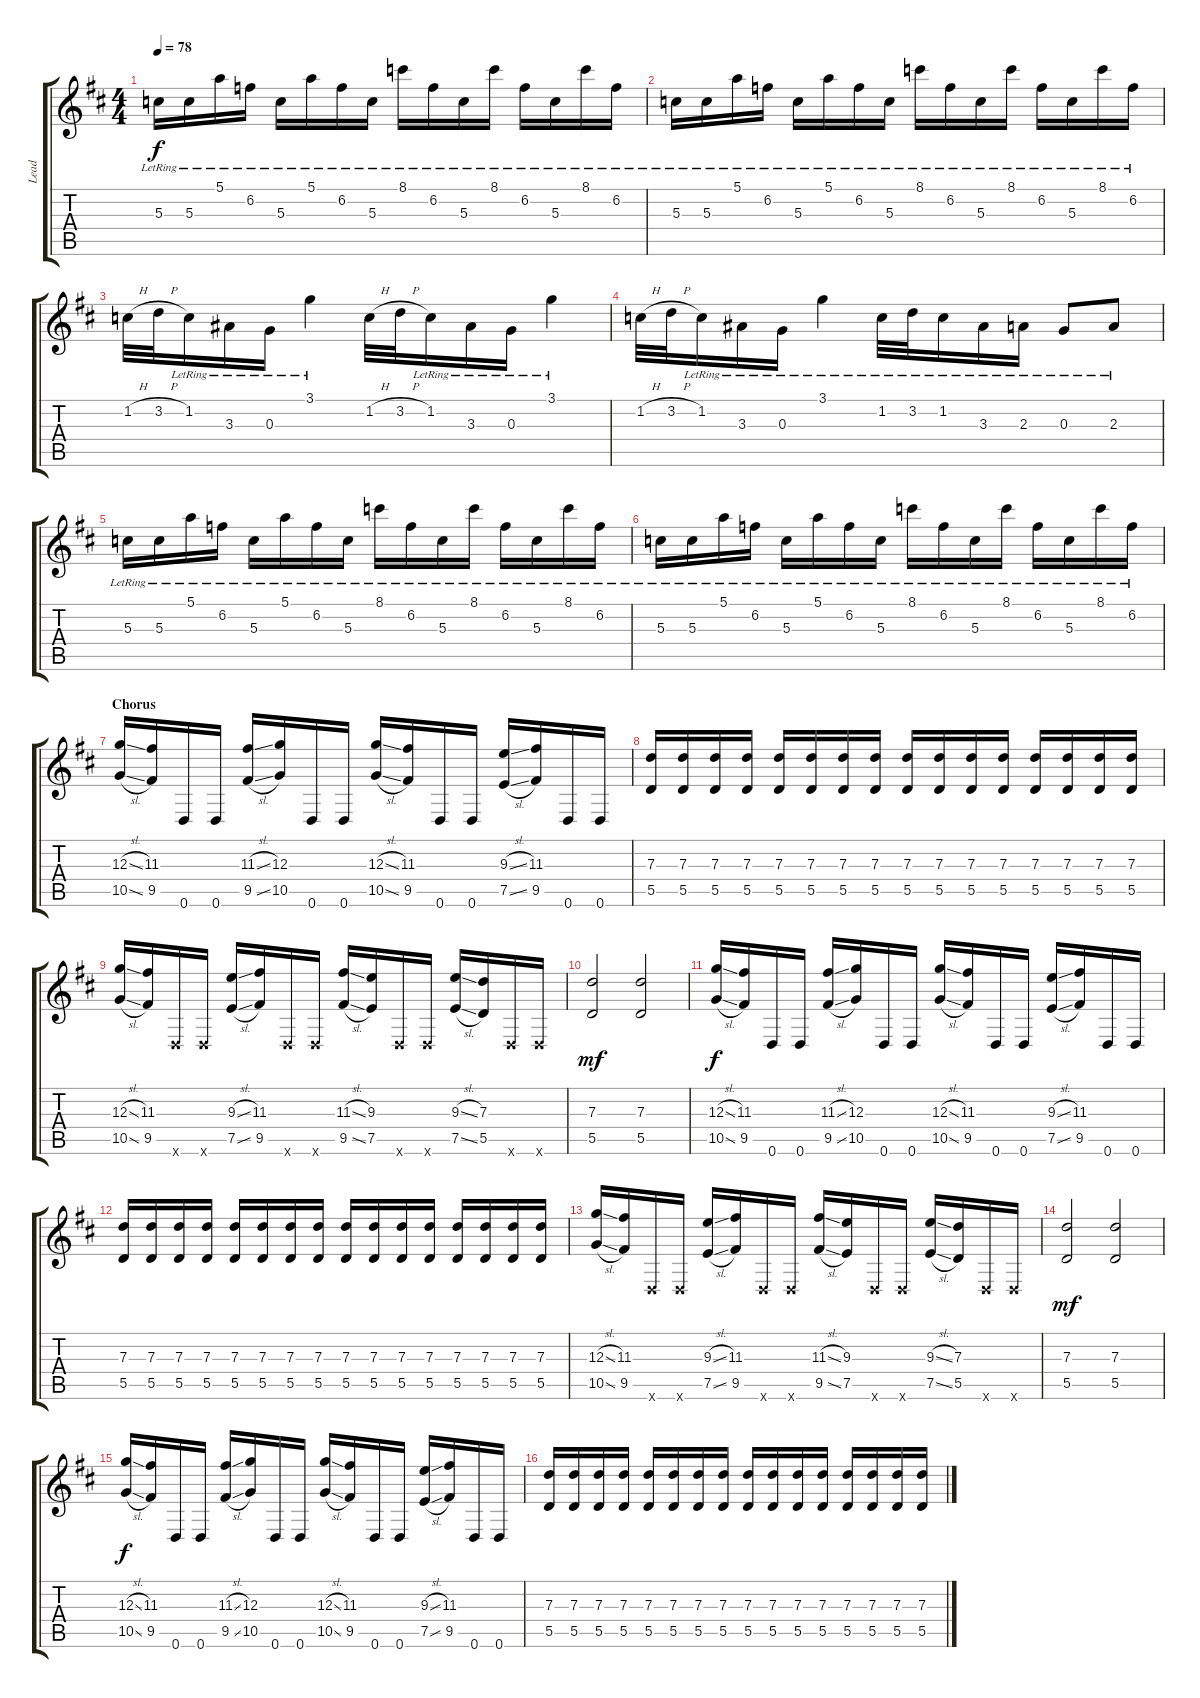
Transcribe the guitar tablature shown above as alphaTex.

\track ("Lead" "Lead") {instrument distortionguitar}
\staff {score tabs}
\tuning (E4 B3 G3 D3 A2 D2) {hide}
\ts (4 4)
\tempo 78
\clef g2
\ks d
5.3{lr}.16{dy f} 5.3{lr}.16 5.1{lr}.16 6.2{lr}.16 5.3{lr}.16 5.1{lr}.16 6.2{lr}.16 5.3{lr}.16 8.1{lr}.16 6.2{lr}.16 5.3{lr}.16 8.1{lr}.16 6.2{lr}.16 5.3{lr}.16 8.1{lr}.16 6.2{lr}.16 |
5.3{lr}.16 5.3{lr}.16 5.1{lr}.16 6.2{lr}.16 5.3{lr}.16 5.1{lr}.16 6.2{lr}.16 5.3{lr}.16 8.1{lr}.16 6.2{lr}.16 5.3{lr}.16 8.1{lr}.16 6.2{lr}.16 5.3{lr}.16 8.1{lr}.16 6.2{lr}.16 |
1.2{h}.32 3.2{h}.32 1.2{lr}.16 3.3{lr}.16 0.3{lr}.16 3.1{lr}.4 1.2{h}.32 3.2{h}.32 1.2{lr}.16 3.3{lr}.16 0.3{lr}.16 3.1{lr}.4 |
1.2{h}.32 3.2{h}.32 1.2{lr}.16 3.3{lr}.16 0.3{lr}.16 3.1{lr}.4 1.2{lr}.32 3.2{lr}.32 1.2{lr}.16 3.3{lr}.16 2.3{lr}.16 0.3{lr}.8 2.3{lr}.8 |
5.3{lr}.16 5.3{lr}.16 5.1{lr}.16 6.2{lr}.16 5.3{lr}.16 5.1{lr}.16 6.2{lr}.16 5.3{lr}.16 8.1{lr}.16 6.2{lr}.16 5.3{lr}.16 8.1{lr}.16 6.2{lr}.16 5.3{lr}.16 8.1{lr}.16 6.2{lr}.16 |
5.3{lr}.16 5.3{lr}.16 5.1{lr}.16 6.2{lr}.16 5.3{lr}.16 5.1{lr}.16 6.2{lr}.16 5.3{lr}.16 8.1{lr}.16 6.2{lr}.16 5.3{lr}.16 8.1{lr}.16 6.2{lr}.16 5.3{lr}.16 8.1{lr}.16 6.2{lr}.16 |
\section ("" "Chorus")
(12.3{sl} 10.5{sl}).16{instrument distortionguitar} (11.3 9.5).16 0.6.16 0.6.16 (11.3{sl} 9.5{sl}).16 (12.3 10.5).16 0.6.16 0.6.16 (12.3{sl} 10.5{sl}).16 (11.3 9.5).16 0.6.16 0.6.16 (9.3{sl} 7.5{sl}).16 (11.3 9.5).16 0.6.16 0.6.16 |
(7.3 5.5).16 (7.3 5.5).16 (7.3 5.5).16 (7.3 5.5).16 (7.3 5.5).16 (7.3 5.5).16 (7.3 5.5).16 (7.3 5.5).16 (7.3 5.5).16 (7.3 5.5).16 (7.3 5.5).16 (7.3 5.5).16 (7.3 5.5).16 (7.3 5.5).16 (7.3 5.5).16 (7.3 5.5).16 |
(12.3{sl} 10.5{sl}).16 (11.3 9.5).16 0.6{x}.16 0.6{x}.16 (9.3{sl} 7.5{sl}).16 (11.3 9.5).16 0.6{x}.16 0.6{x}.16 (11.3{sl} 9.5{sl}).16 (9.3 7.5).16 0.6{x}.16 0.6{x}.16 (9.3{sl} 7.5{sl}).16 (7.3 5.5).16 0.6{x}.16 0.6{x}.16 |
(7.3 5.5).2{dy mf} (7.3 5.5).2 |
(12.3{sl} 10.5{sl}).16{dy f} (11.3 9.5).16 0.6.16 0.6.16 (11.3{sl} 9.5{sl}).16 (12.3 10.5).16 0.6.16 0.6.16 (12.3{sl} 10.5{sl}).16 (11.3 9.5).16 0.6.16 0.6.16 (9.3{sl} 7.5{sl}).16 (11.3 9.5).16 0.6.16 0.6.16 |
(7.3 5.5).16 (7.3 5.5).16 (7.3 5.5).16 (7.3 5.5).16 (7.3 5.5).16 (7.3 5.5).16 (7.3 5.5).16 (7.3 5.5).16 (7.3 5.5).16 (7.3 5.5).16 (7.3 5.5).16 (7.3 5.5).16 (7.3 5.5).16 (7.3 5.5).16 (7.3 5.5).16 (7.3 5.5).16 |
(12.3{sl} 10.5{sl}).16 (11.3 9.5).16 0.6{x}.16 0.6{x}.16 (9.3{sl} 7.5{sl}).16 (11.3 9.5).16 0.6{x}.16 0.6{x}.16 (11.3{sl} 9.5{sl}).16 (9.3 7.5).16 0.6{x}.16 0.6{x}.16 (9.3{sl} 7.5{sl}).16 (7.3 5.5).16 0.6{x}.16 0.6{x}.16 |
(7.3 5.5).2{dy mf} (7.3 5.5).2 |
(12.3{sl} 10.5{sl}).16{dy f} (11.3 9.5).16 0.6.16 0.6.16 (11.3{sl} 9.5{sl}).16 (12.3 10.5).16 0.6.16 0.6.16 (12.3{sl} 10.5{sl}).16 (11.3 9.5).16 0.6.16 0.6.16 (9.3{sl} 7.5{sl}).16 (11.3 9.5).16 0.6.16 0.6.16 |
(7.3 5.5).16 (7.3 5.5).16 (7.3 5.5).16 (7.3 5.5).16 (7.3 5.5).16 (7.3 5.5).16 (7.3 5.5).16 (7.3 5.5).16 (7.3 5.5).16 (7.3 5.5).16 (7.3 5.5).16 (7.3 5.5).16 (7.3 5.5).16 (7.3 5.5).16 (7.3 5.5).16 (7.3 5.5).16
